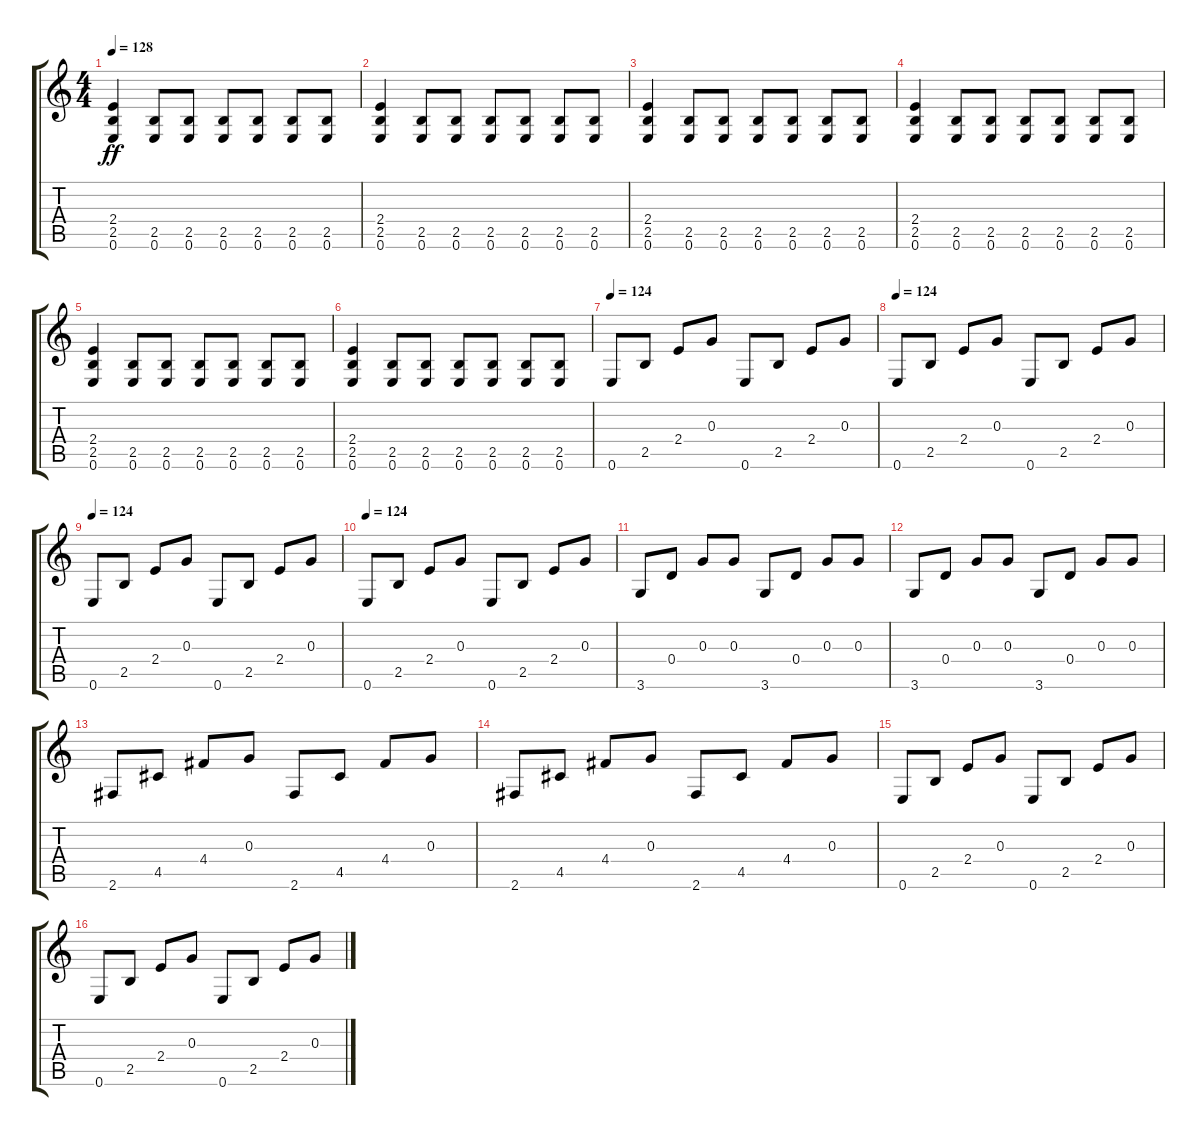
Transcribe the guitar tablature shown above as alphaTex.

\track "" {instrument distortionguitar}
\staff {score tabs}
\tuning (E4 B3 G3 D3 A2 E2) {hide}
\ts (4 4)
\tempo 128
\clef g2
\ks c
(2.4 2.5 0.6).4{dy ff} (2.5 0.6).8 (2.5 0.6).8 (2.5 0.6).8 (2.5 0.6).8 (2.5 0.6).8 (2.5 0.6).8 |
(2.4 2.5 0.6).4 (2.5 0.6).8 (2.5 0.6).8 (2.5 0.6).8 (2.5 0.6).8 (2.5 0.6).8 (2.5 0.6).8 |
(2.4 2.5 0.6).4 (2.5 0.6).8 (2.5 0.6).8 (2.5 0.6).8 (2.5 0.6).8 (2.5 0.6).8 (2.5 0.6).8 |
(2.4 2.5 0.6).4 (2.5 0.6).8 (2.5 0.6).8 (2.5 0.6).8 (2.5 0.6).8 (2.5 0.6).8 (2.5 0.6).8 |
(2.4 2.5 0.6).4 (2.5 0.6).8 (2.5 0.6).8 (2.5 0.6).8 (2.5 0.6).8 (2.5 0.6).8 (2.5 0.6).8 |
(2.4 2.5 0.6).4 (2.5 0.6).8 (2.5 0.6).8 (2.5 0.6).8 (2.5 0.6).8 (2.5 0.6).8 (2.5 0.6).8 |
\tempo 124
0.6.8 2.5.8 2.4.8 0.3.8 0.6.8 2.5.8 2.4.8 0.3.8 |
\tempo 124
0.6.8 2.5.8 2.4.8 0.3.8 0.6.8 2.5.8 2.4.8 0.3.8 |
\tempo 124
0.6.8 2.5.8 2.4.8 0.3.8 0.6.8 2.5.8 2.4.8 0.3.8 |
\tempo 124
0.6.8 2.5.8 2.4.8 0.3.8 0.6.8 2.5.8 2.4.8 0.3.8 |
3.6.8 0.4.8 0.3.8 0.3.8 3.6.8 0.4.8 0.3.8 0.3.8 |
3.6.8 0.4.8 0.3.8 0.3.8 3.6.8 0.4.8 0.3.8 0.3.8 |
2.6.8 4.5.8 4.4.8 0.3.8 2.6.8 4.5.8 4.4.8 0.3.8 |
2.6.8 4.5.8 4.4.8 0.3.8 2.6.8 4.5.8 4.4.8 0.3.8 |
0.6.8 2.5.8 2.4.8 0.3.8 0.6.8 2.5.8 2.4.8 0.3.8 |
0.6.8 2.5.8 2.4.8 0.3.8 0.6.8 2.5.8 2.4.8 0.3.8
